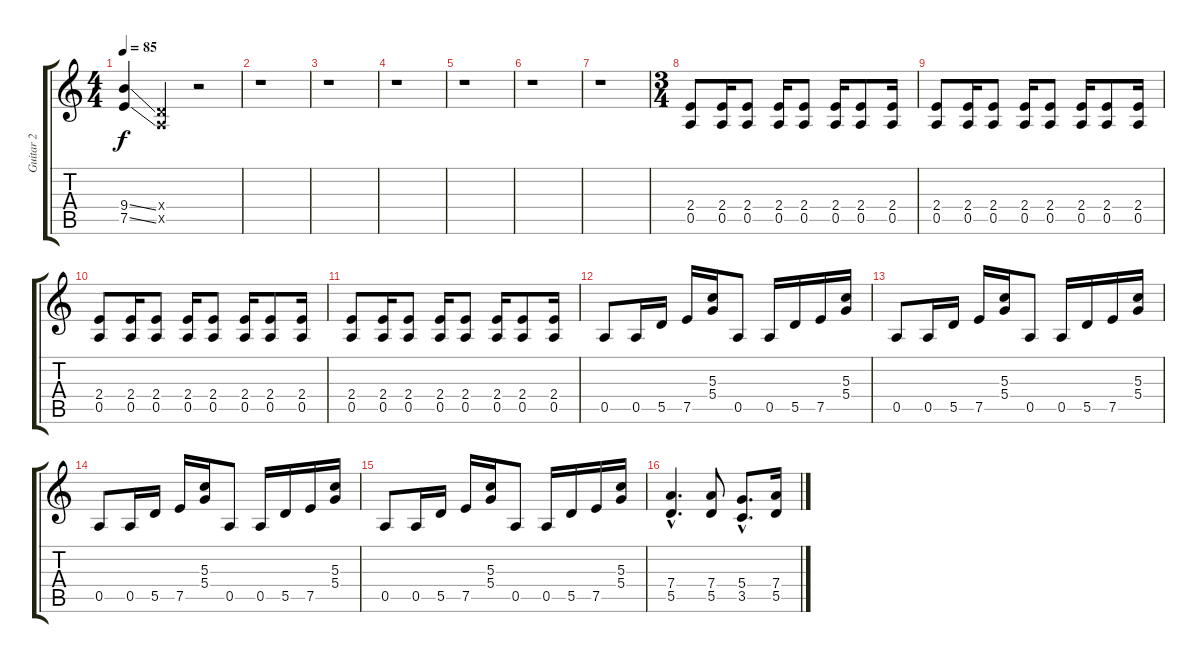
\track ("Guitar 2" "Guitar 2") {instrument distortionguitar}
\staff {score tabs}
\tuning (E4 B3 G3 D3 A2 E2) {hide}
\ts (4 4)
\tempo 85
\clef g2
\ks c
(9.4{ss} 7.5{ss}).4{dy f} (0.4{x} 0.5{x}).4 r.2 |
r.1 |
r.1 |
r.1 |
r.1 |
r.1 |
r.1 |
\ts (3 4)
(2.4 0.5).8 (2.4 0.5).16 (2.4 0.5).8 (2.4 0.5).16 (2.4 0.5).8 (2.4 0.5).16 (2.4 0.5).8 (2.4 0.5).16 |
(2.4 0.5).8 (2.4 0.5).16 (2.4 0.5).8 (2.4 0.5).16 (2.4 0.5).8 (2.4 0.5).16 (2.4 0.5).8 (2.4 0.5).16 |
(2.4 0.5).8 (2.4 0.5).16 (2.4 0.5).8 (2.4 0.5).16 (2.4 0.5).8 (2.4 0.5).16 (2.4 0.5).8 (2.4 0.5).16 |
(2.4 0.5).8 (2.4 0.5).16 (2.4 0.5).8 (2.4 0.5).16 (2.4 0.5).8 (2.4 0.5).16 (2.4 0.5).8 (2.4 0.5).16 |
0.5.8 0.5.16 5.5.16 7.5.16 (5.3 5.4).16 0.5.8 0.5.16 5.5.16 7.5.16 (5.3 5.4).16 |
0.5.8 0.5.16 5.5.16 7.5.16 (5.3 5.4).16 0.5.8 0.5.16 5.5.16 7.5.16 (5.3 5.4).16 |
0.5.8 0.5.16 5.5.16 7.5.16 (5.3 5.4).16 0.5.8 0.5.16 5.5.16 7.5.16 (5.3 5.4).16 |
0.5.8 0.5.16 5.5.16 7.5.16 (5.3 5.4).16 0.5.8 0.5.16 5.5.16 7.5.16 (5.3 5.4).16 |
(7.4{hac} 5.5{hac}).4{d} (7.4 5.5).8 (5.4{hac} 3.5{hac}).8{d} (7.4 5.5).16
